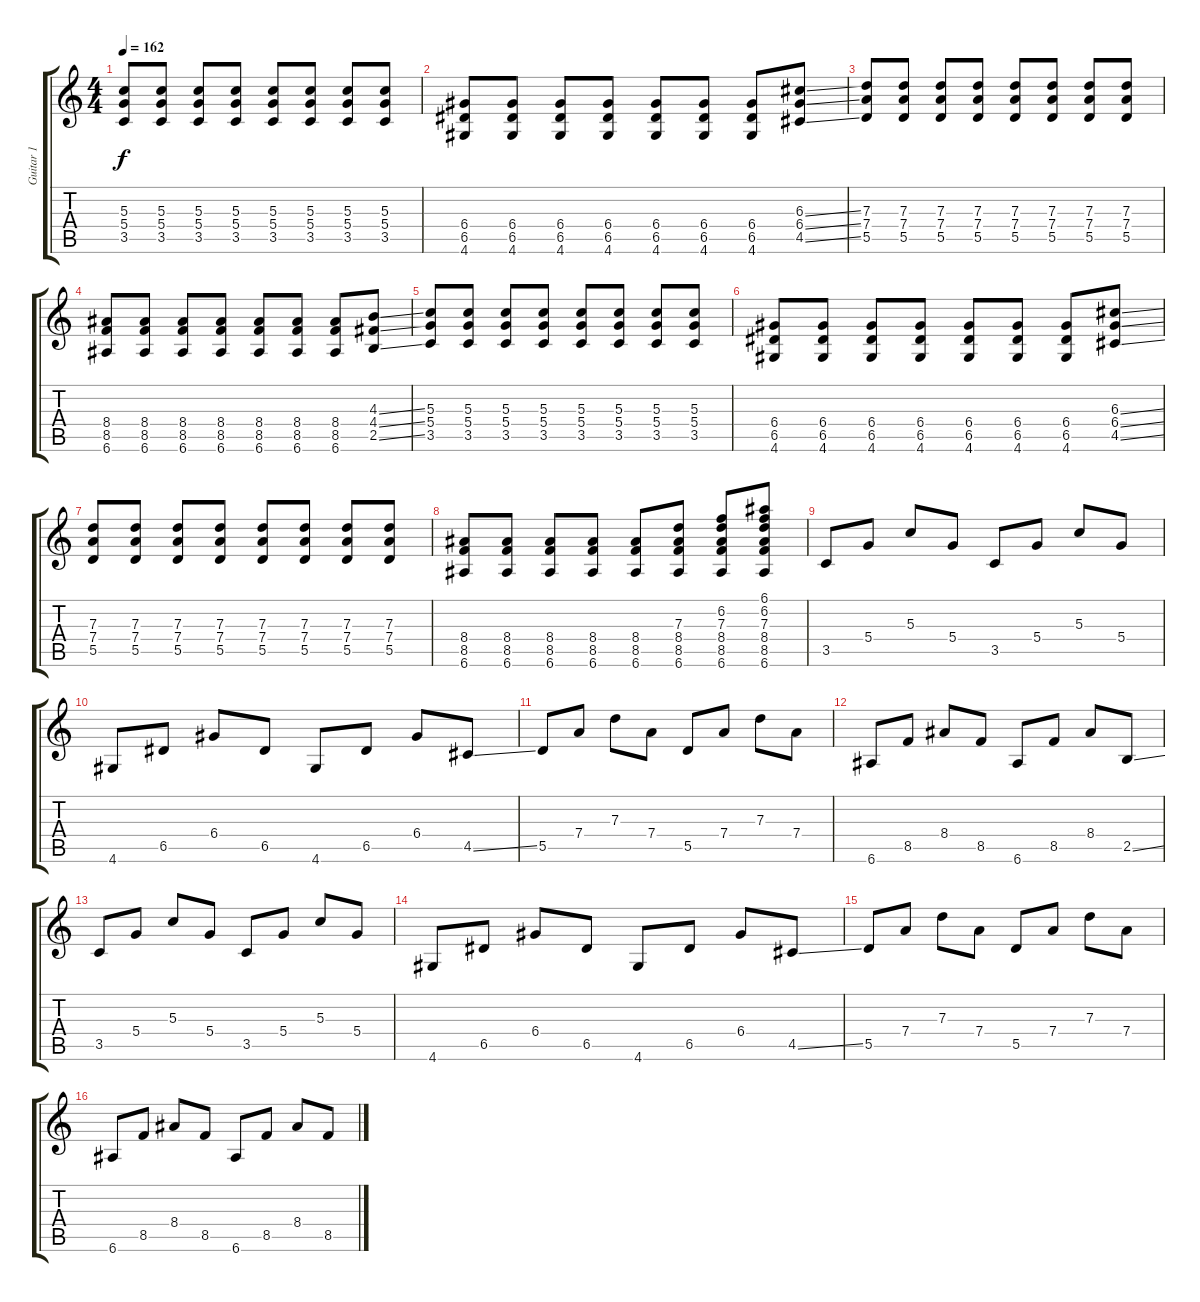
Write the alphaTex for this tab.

\track ("Guitar 1" "Guitar 1") {instrument overdrivenguitar}
\staff {score tabs}
\tuning (E4 B3 G3 D3 A2 E2) {hide}
\ts (4 4)
\tempo 162
\clef g2
\ks c
(5.3 5.4 3.5).8{dy f instrument overdrivenguitar} (5.3 5.4 3.5).8 (5.3 5.4 3.5).8 (5.3 5.4 3.5).8 (5.3 5.4 3.5).8 (5.3 5.4 3.5).8 (5.3 5.4 3.5).8 (5.3 5.4 3.5).8 |
(6.4 6.5 4.6).8 (6.4 6.5 4.6).8 (6.4 6.5 4.6).8 (6.4 6.5 4.6).8 (6.4 6.5 4.6).8 (6.4 6.5 4.6).8 (6.4 6.5 4.6).8 (6.3{ss} 6.4{ss} 4.5{ss}).8 |
(7.3 7.4 5.5).8 (7.3 7.4 5.5).8 (7.3 7.4 5.5).8 (7.3 7.4 5.5).8 (7.3 7.4 5.5).8 (7.3 7.4 5.5).8 (7.3 7.4 5.5).8 (7.3 7.4 5.5).8 |
(8.4 8.5 6.6).8 (8.4 8.5 6.6).8 (8.4 8.5 6.6).8 (8.4 8.5 6.6).8 (8.4 8.5 6.6).8 (8.4 8.5 6.6).8 (8.4 8.5 6.6).8 (4.3{ss} 4.4{ss} 2.5{ss}).8 |
(5.3 5.4 3.5).8 (5.3 5.4 3.5).8 (5.3 5.4 3.5).8 (5.3 5.4 3.5).8 (5.3 5.4 3.5).8 (5.3 5.4 3.5).8 (5.3 5.4 3.5).8 (5.3 5.4 3.5).8 |
(6.4 6.5 4.6).8 (6.4 6.5 4.6).8 (6.4 6.5 4.6).8 (6.4 6.5 4.6).8 (6.4 6.5 4.6).8 (6.4 6.5 4.6).8 (6.4 6.5 4.6).8 (6.3{ss} 6.4{ss} 4.5{ss}).8 |
(7.3 7.4 5.5).8 (7.3 7.4 5.5).8 (7.3 7.4 5.5).8 (7.3 7.4 5.5).8 (7.3 7.4 5.5).8 (7.3 7.4 5.5).8 (7.3 7.4 5.5).8 (7.3 7.4 5.5).8 |
(8.4 8.5 6.6).8 (8.4 8.5 6.6).8 (8.4 8.5 6.6).8 (8.4 8.5 6.6).8 (8.4 8.5 6.6).8 (7.3 8.4 8.5 6.6).8 (6.2 7.3 8.4 8.5 6.6).8 (6.1 6.2 7.3 8.4 8.5 6.6).8 |
3.5.8 5.4.8 5.3.8 5.4.8 3.5.8 5.4.8 5.3.8 5.4.8 |
4.6.8 6.5.8 6.4.8 6.5.8 4.6.8 6.5.8 6.4.8 4.5{ss}.8 |
5.5.8 7.4.8 7.3.8 7.4.8 5.5.8 7.4.8 7.3.8 7.4.8 |
6.6.8 8.5.8 8.4.8 8.5.8 6.6.8 8.5.8 8.4.8 2.5{ss}.8 |
3.5.8 5.4.8 5.3.8 5.4.8 3.5.8 5.4.8 5.3.8 5.4.8 |
4.6.8 6.5.8 6.4.8 6.5.8 4.6.8 6.5.8 6.4.8 4.5{ss}.8 |
5.5.8 7.4.8 7.3.8 7.4.8 5.5.8 7.4.8 7.3.8 7.4.8 |
6.6.8 8.5.8 8.4.8 8.5.8 6.6.8 8.5.8 8.4.8 8.5.8
